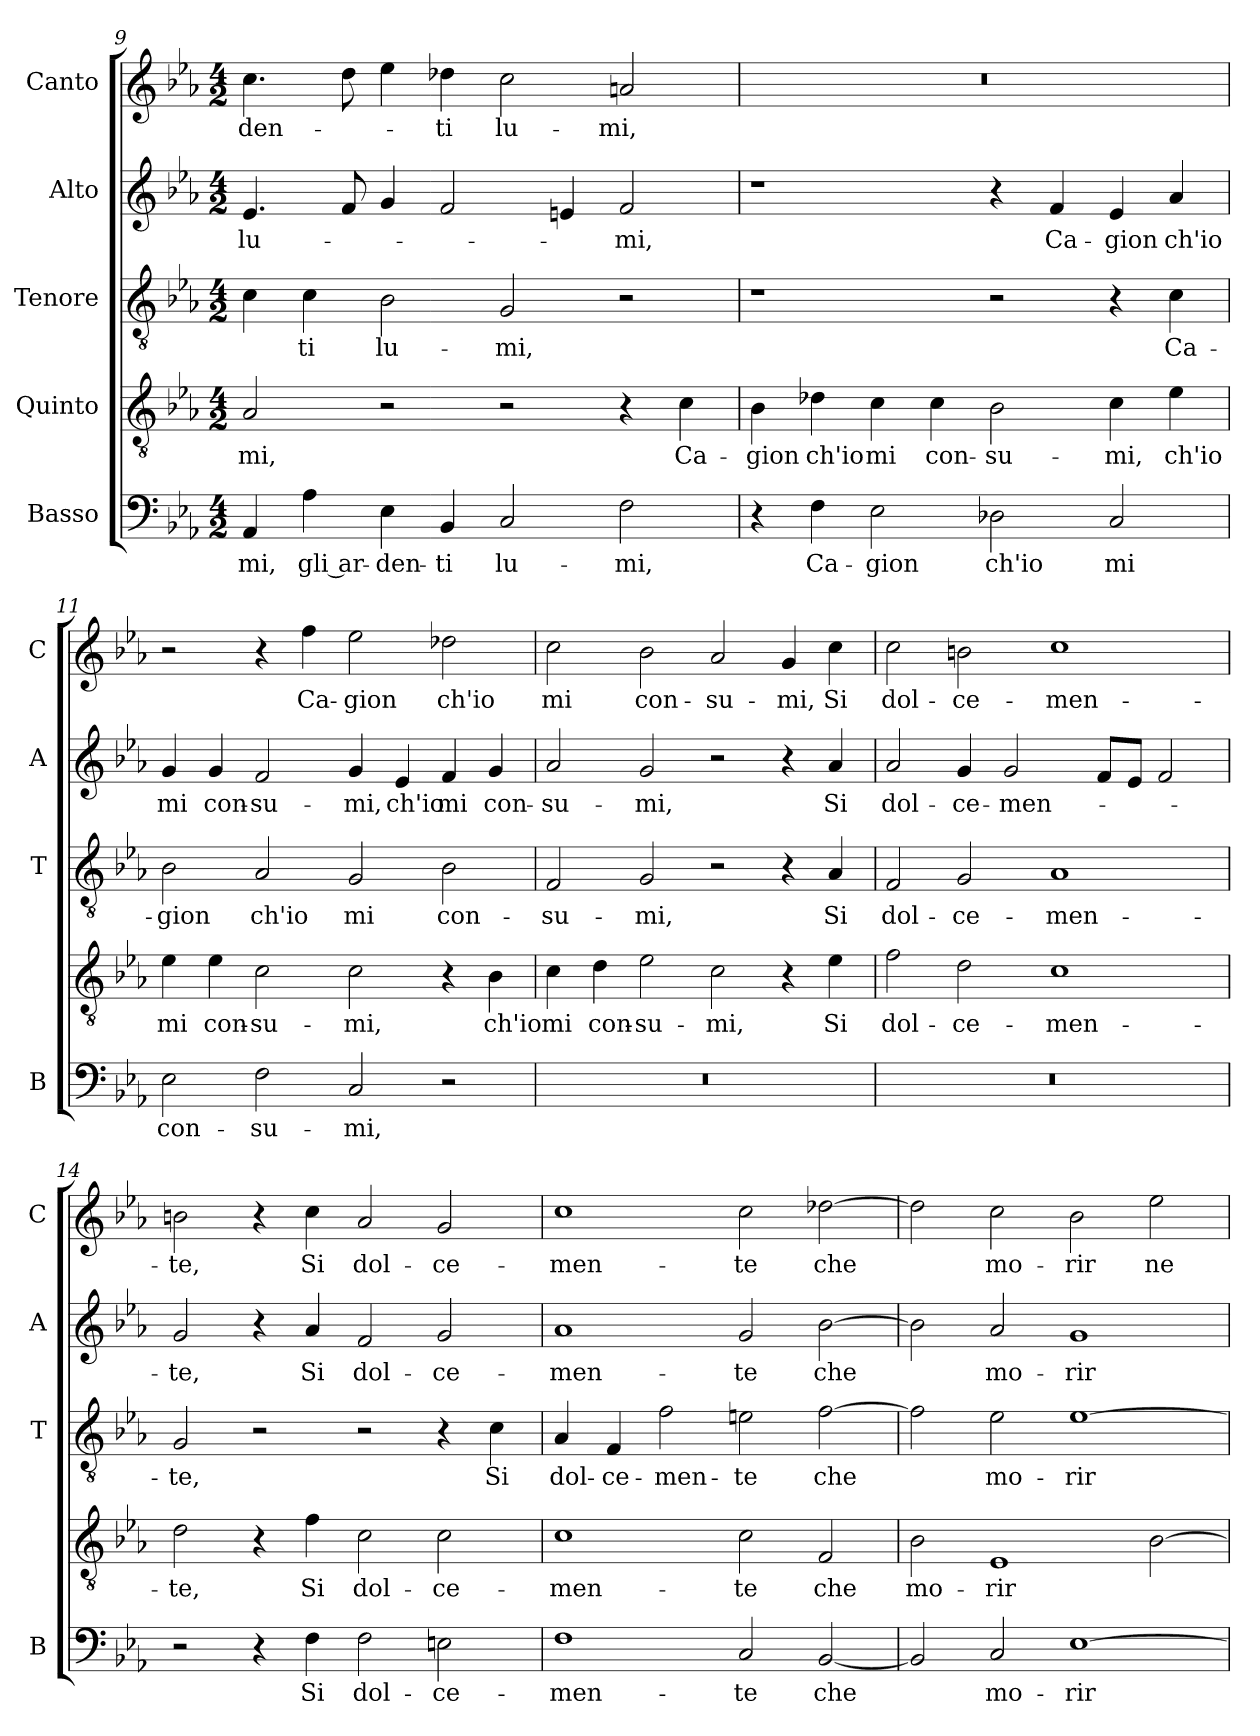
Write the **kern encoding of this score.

**kern	**text	**kern	**text	**kern	**text	**kern	**text	**kern	**text
*part5	*part5	*part4	*part4	*part3	*part3	*part2	*part2	*part1	*part1
*staff5	*staff5	*staff4	*staff4	*staff3	*staff3	*staff2	*staff2	*staff1	*staff1
*I"Basso	*	*I"Quinto	*	*I"Tenore	*	*I"Alto	*	*I"Canto	*
*I'B	*	*	*	*I'T	*	*I'A	*	*I'C	*
!!LO:PB:g=z
*clefF4	*	*clefGv2	*	*clefGv2	*	*clefG2	*	*clefG2	*
*k[b-e-a-]	*	*k[b-e-a-]	*	*k[b-e-a-]	*	*k[b-e-a-]	*	*k[b-e-a-]	*
*E-:	*	*E-:	*	*E-:	*	*E-:	*	*E-:	*
*M4/2	*	*M4/2	*	*M4/2	*	*M4/2	*	*M4/2	*
=9	=9	=9	=9	=9	=9	=9	=9	=9	=9
!	!LO:LY:b	!	!LO:LY:b	!	!	!	!LO:LY:b	!	!LO:LY:b
4AA-/	-mi,	2A-/	-mi,	4c\	.	4.e-/	lu-	4.cc\	-den-
!	!LO:LY:b	!	!	!	!LO:LY:b	!	!	!	!
4A-\	gli ar-	.	.	4c\	-ti	.	.	.	.
.	.	.	.	.	.	8f/	.	8dd\	.
!	!LO:LY:b	!	!	!	!LO:LY:b	!	!	!	!
4E-\	-den-	2r	.	2B-\	lu-	4g/	.	4ee-\	.
!	!LO:LY:b	!	!	!	!	!	!	!	!LO:LY:b
4BB-/	-ti	.	.	.	.	2f/	.	4dd-X\	-ti
!	!LO:LY:b	!	!	!	!LO:LY:b	!	!	!	!LO:LY:b
2C/	lu-	2r	.	2G/	-mi,	.	.	2cc\	lu-
.	.	.	.	.	.	4en/	.	.	.
!	!LO:LY:b	!	!	!	!	!	!LO:LY:b	!	!LO:LY:b
2F\	-mi,	4r	.	2r	.	2f/	-mi,	2an/	-mi,
!	!	!	!LO:LY:b	!	!	!	!	!	!
.	.	4c\	Ca-	.	.	.	.	.	.
=10	=10	=10	=10	=10	=10	=10	=10	=10	=10
!	!	!	!LO:LY:b	!	!	!	!	!	!
4r	.	4B-\	-gion	1r	.	1r	.	0r	.
!	!LO:LY:b	!	!LO:LY:b	!	!	!	!	!	!
4F\	Ca-	4d-X\	ch'io	.	.	.	.	.	.
!	!LO:LY:b	!	!LO:LY:b	!	!	!	!	!	!
2E-\	-gion	4c\	mi	.	.	.	.	.	.
!	!	!	!LO:LY:b	!	!	!	!	!	!
.	.	4c\	con-	.	.	.	.	.	.
!	!LO:LY:b	!	!LO:LY:b	!	!	!	!	!	!
2D-X\	ch'io	2B-\	-su-	2r	.	4r	.	.	.
!	!	!	!	!	!	!	!LO:LY:b	!	!
.	.	.	.	.	.	4f/	Ca-	.	.
!	!LO:LY:b	!	!LO:LY:b	!	!	!	!LO:LY:b	!	!
2C/	mi	4c\	-mi,	4r	.	4e-/	-gion	.	.
!	!	!	!LO:LY:b	!	!LO:LY:b	!	!LO:LY:b	!	!
.	.	4e-\	ch'io	4c\	Ca-	4a-/	ch'io	.	.
=11	=11	=11	=11	=11	=11	=11	=11	=11	=11
!	!LO:LY:b	!	!LO:LY:b	!	!LO:LY:b	!	!LO:LY:b	!	!
2E-\	con-	4e-\	mi	2B-\	-gion	4g/	mi	2r	.
!	!	!	!LO:LY:b	!	!	!	!LO:LY:b	!	!
.	.	4e-\	con-	.	.	4g/	con-	.	.
!	!LO:LY:b	!	!LO:LY:b	!	!LO:LY:b	!	!LO:LY:b	!	!
2F\	-su-	2c\	-su-	2A-/	ch'io	2f/	-su-	4r	.
!	!	!	!	!	!	!	!	!	!LO:LY:b
.	.	.	.	.	.	.	.	4ff\	Ca-
!	!LO:LY:b	!	!LO:LY:b	!	!LO:LY:b	!	!LO:LY:b	!	!LO:LY:b
2C/	-mi,	2c\	-mi,	2G/	mi	4g/	-mi,	2ee-\	-gion
!	!	!	!	!	!	!	!LO:LY:b	!	!
.	.	.	.	.	.	4e-/	ch'io	.	.
!	!	!	!	!	!LO:LY:b	!	!LO:LY:b	!	!LO:LY:b
2r	.	4r	.	2B-\	con-	4f/	mi	2dd-X\	ch'io
!	!	!	!LO:LY:b	!	!	!	!LO:LY:b	!	!
.	.	4B-\	ch'io	.	.	4g/	con-	.	.
!!LO:LB:g=z
=12	=12	=12	=12	=12	=12	=12	=12	=12	=12
!	!	!	!LO:LY:b	!	!LO:LY:b	!	!LO:LY:b	!	!LO:LY:b
0r	.	4c\	mi	2F/	-su-	2a-/	-su-	2cc\	mi
!	!	!	!LO:LY:b	!	!	!	!	!	!
.	.	4d\	con-	.	.	.	.	.	.
!	!	!	!LO:LY:b	!	!LO:LY:b	!	!LO:LY:b	!	!LO:LY:b
.	.	2e-\	-su-	2G/	-mi,	2g/	-mi,	2b-\	con-
!	!	!	!LO:LY:b	!	!	!	!	!	!LO:LY:b
.	.	2c\	-mi,	2r	.	2r	.	2a-/	-su-
!	!	!	!	!	!	!	!	!	!LO:LY:b
.	.	4r	.	4r	.	4r	.	4g/	-mi,
!	!	!	!LO:LY:b	!	!LO:LY:b	!	!LO:LY:b	!	!LO:LY:b
.	.	4e-\	Si	4A-/	Si	4a-/	Si	4cc\	Si
=13	=13	=13	=13	=13	=13	=13	=13	=13	=13
!	!	!	!LO:LY:b	!	!LO:LY:b	!	!LO:LY:b	!	!LO:LY:b
0r	.	2f\	dol-	2F/	dol-	2a-/	dol-	2cc\	dol-
!	!	!	!LO:LY:b	!	!LO:LY:b	!	!LO:LY:b	!	!LO:LY:b
.	.	2d\	-ce-	2G/	-ce-	4g/	-ce-	2bn\	-ce-
!	!	!	!	!	!	!	!LO:LY:b	!	!
.	.	.	.	.	.	2g/	-men-	.	.
!	!	!	!LO:LY:b	!	!LO:LY:b	!	!	!	!LO:LY:b
.	.	1c	-men-	1A-	-men-	.	.	1cc	-men-
.	.	.	.	.	.	8f/L	.	.	.
.	.	.	.	.	.	8e-/J	.	.	.
.	.	.	.	.	.	2f/	.	.	.
=14	=14	=14	=14	=14	=14	=14	=14	=14	=14
!	!	!	!LO:LY:b	!	!LO:LY:b	!	!LO:LY:b	!	!LO:LY:b
2r	.	2d\	-te,	2G/	-te,	2g/	-te,	2bn\	-te,
4r	.	4r	.	2r	.	4r	.	4r	.
!	!LO:LY:b	!	!LO:LY:b	!	!	!	!LO:LY:b	!	!LO:LY:b
4F\	Si	4f\	Si	.	.	4a-/	Si	4cc\	Si
!	!LO:LY:b	!	!LO:LY:b	!	!	!	!LO:LY:b	!	!LO:LY:b
2F\	dol-	2c\	dol-	2r	.	2f/	dol-	2a-/	dol-
!	!LO:LY:b	!	!LO:LY:b	!	!	!	!LO:LY:b	!	!LO:LY:b
2En\	-ce-	2c\	-ce-	4r	.	2g/	-ce-	2g/	-ce-
!	!	!	!	!	!LO:LY:b	!	!	!	!
.	.	.	.	4c\	Si	.	.	.	.
=15	=15	=15	=15	=15	=15	=15	=15	=15	=15
!	!LO:LY:b	!	!LO:LY:b	!	!LO:LY:b	!	!LO:LY:b	!	!LO:LY:b
1F	-men-	1c	-men-	4A-/	dol-	1a-	-men-	1cc	-men-
!	!	!	!	!	!LO:LY:b	!	!	!	!
.	.	.	.	4F/	-ce-	.	.	.	.
!	!	!	!	!	!LO:LY:b	!	!	!	!
.	.	.	.	2f\	-men-	.	.	.	.
!	!LO:LY:b	!	!LO:LY:b	!	!LO:LY:b	!	!LO:LY:b	!	!LO:LY:b
2C/	-te	2c\	-te	2en\	-te	2g/	-te	2cc\	-te
!	!LO:LY:b	!	!LO:LY:b	!	!LO:LY:b	!	!LO:LY:b	!	!LO:LY:b
[2BB-/	che	2F/	che	[2f\	che	[2b-\	che	[2dd-X\	che
!!LO:LB:g=z
=16	=16	=16	=16	=16	=16	=16	=16	=16	=16
!	!	!	!LO:LY:b	!	!	!	!	!	!
2BB-/]	.	2B-\	mo-	2f\]	.	2b-\]	.	2dd-\]	.
!	!LO:LY:b	!	!LO:LY:b	!	!LO:LY:b	!	!LO:LY:b	!	!LO:LY:b
2C/	mo-	1E-	-rir	2e-\	mo-	2a-/	mo-	2cc\	mo-
!	!LO:LY:b	!	!	!	!LO:LY:b	!	!LO:LY:b	!	!LO:LY:b
[1E-	-rir	.	.	[1e-	-rir	1g	-rir	2b-\	-rir
!	!	!	!	!	!	!	!	!	!LO:LY:b
.	.	[2B-\	.	.	.	.	.	2ee-\	ne
=	=	=	=	=	=	=	=	=	=
*-	*-	*-	*-	*-	*-	*-	*-	*-	*-
